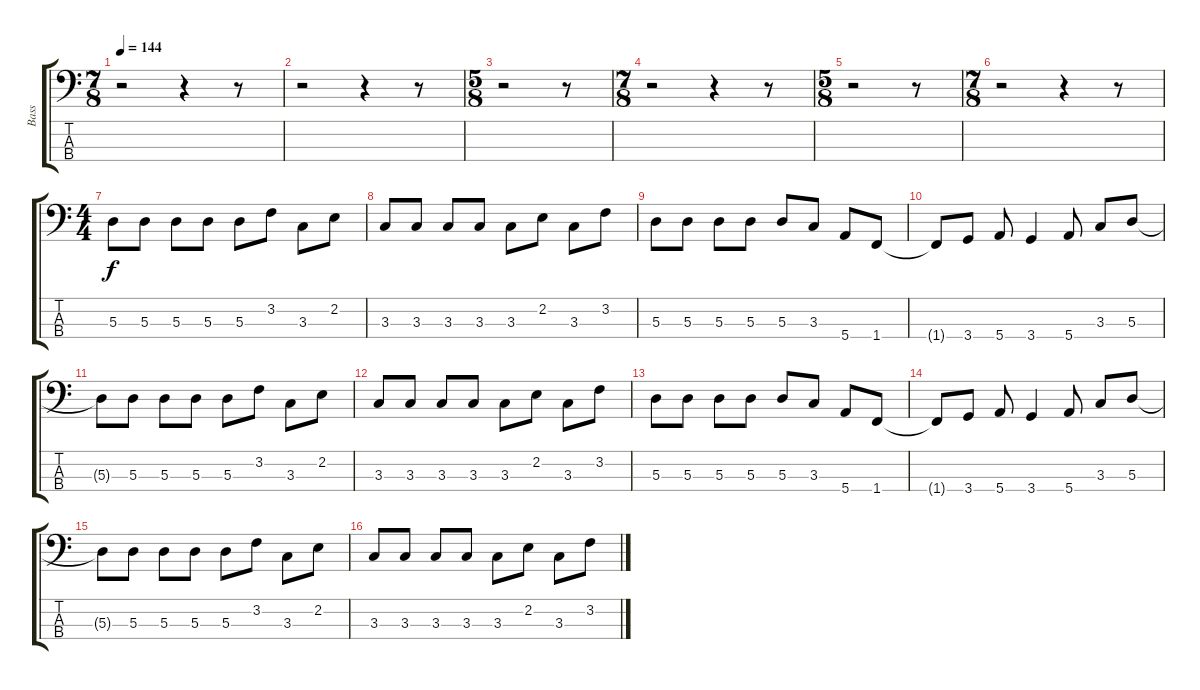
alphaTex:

\track ("Bass" "Bass") {instrument electricbassfinger}
\staff {score tabs}
\tuning (G2 D2 A1 E1) {hide}
\ts (7 8)
\tempo 144
\clef f4
\ks c
r.2{dy f} r.4 r.8 |
r.2 r.4 r.8 |
\ts (5 8)
r.2 r.8 |
\ts (7 8)
r.2 r.4 r.8 |
\ts (5 8)
r.2 r.8 |
\ts (7 8)
r.2 r.4 r.8 |
\ts (4 4)
5.3.8 5.3.8 5.3.8 5.3.8 5.3.8 3.2.8 3.3.8 2.2.8 |
3.3.8 3.3.8 3.3.8 3.3.8 3.3.8 2.2.8 3.3.8 3.2.8 |
5.3.8 5.3.8 5.3.8 5.3.8 5.3.8 3.3.8 5.4.8 1.4.8 |
1.4{t}.8 3.4.8 5.4.8 3.4.4 5.4.8 3.3.8 5.3.8 |
5.3{t}.8 5.3.8 5.3.8 5.3.8 5.3.8 3.2.8 3.3.8 2.2.8 |
3.3.8 3.3.8 3.3.8 3.3.8 3.3.8 2.2.8 3.3.8 3.2.8 |
5.3.8 5.3.8 5.3.8 5.3.8 5.3.8 3.3.8 5.4.8 1.4.8 |
1.4{t}.8 3.4.8 5.4.8 3.4.4 5.4.8 3.3.8 5.3.8 |
5.3{t}.8 5.3.8 5.3.8 5.3.8 5.3.8 3.2.8 3.3.8 2.2.8 |
3.3.8 3.3.8 3.3.8 3.3.8 3.3.8 2.2.8 3.3.8 3.2.8
